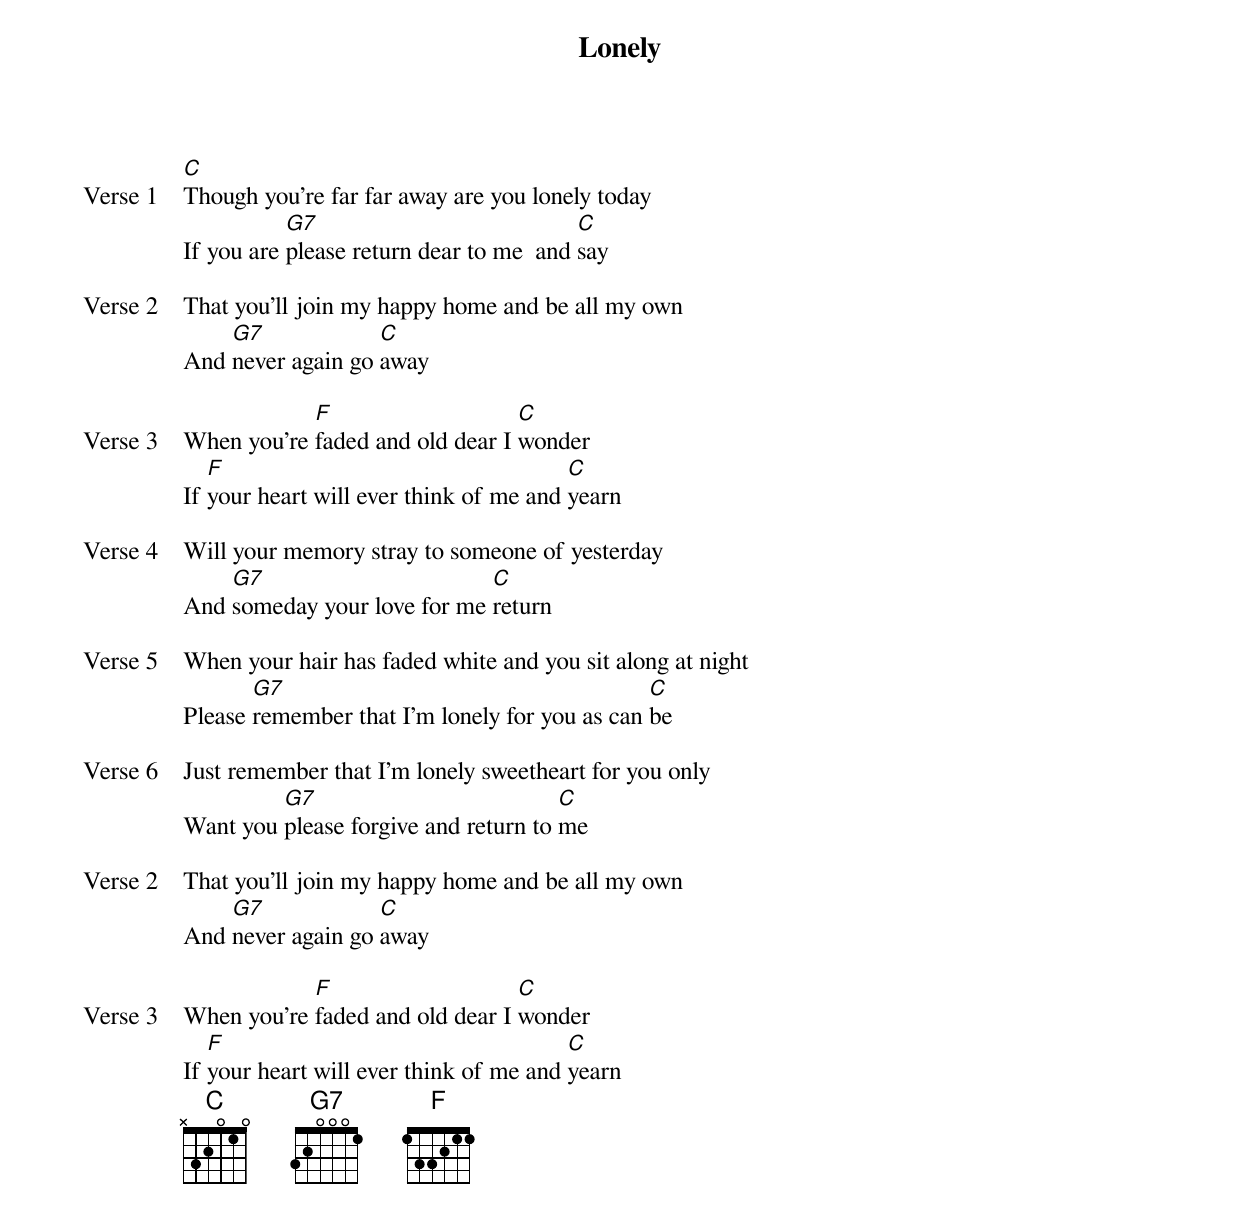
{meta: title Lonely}
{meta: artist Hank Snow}
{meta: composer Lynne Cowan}
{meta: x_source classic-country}
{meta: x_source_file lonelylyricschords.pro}
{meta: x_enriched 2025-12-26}

{start_of_verse: Verse 1}
[C]Though you're far far away are you lonely today
If you are [G7]please return dear to me  and [C]say
{end_of_verse}

{start_of_verse: Verse 2}
That you'll join my happy home and be all my own
And [G7]never again go [C]away
{end_of_verse}

{start_of_verse: Verse 3}
When you're [F]faded and old dear I [C]wonder
If [F]your heart will ever think of me and [C]yearn
{end_of_verse}

{start_of_verse: Verse 4}
Will your memory stray to someone of yesterday
And [G7]someday your love for me [C]return
{end_of_verse}

{start_of_verse: Verse 5}
When your hair has faded white and you sit along at night
Please [G7]remember that I'm lonely for you as can [C]be
{end_of_verse}

{start_of_verse: Verse 6}
Just remember that I'm lonely sweetheart for you only
Want you [G7]please forgive and return to [C]me
{end_of_verse}

{start_of_verse: Verse 2}
That you'll join my happy home and be all my own
And [G7]never again go [C]away
{end_of_verse}

{start_of_verse: Verse 3}
When you're [F]faded and old dear I [C]wonder
If [F]your heart will ever think of me and [C]yearn
{end_of_verse}
